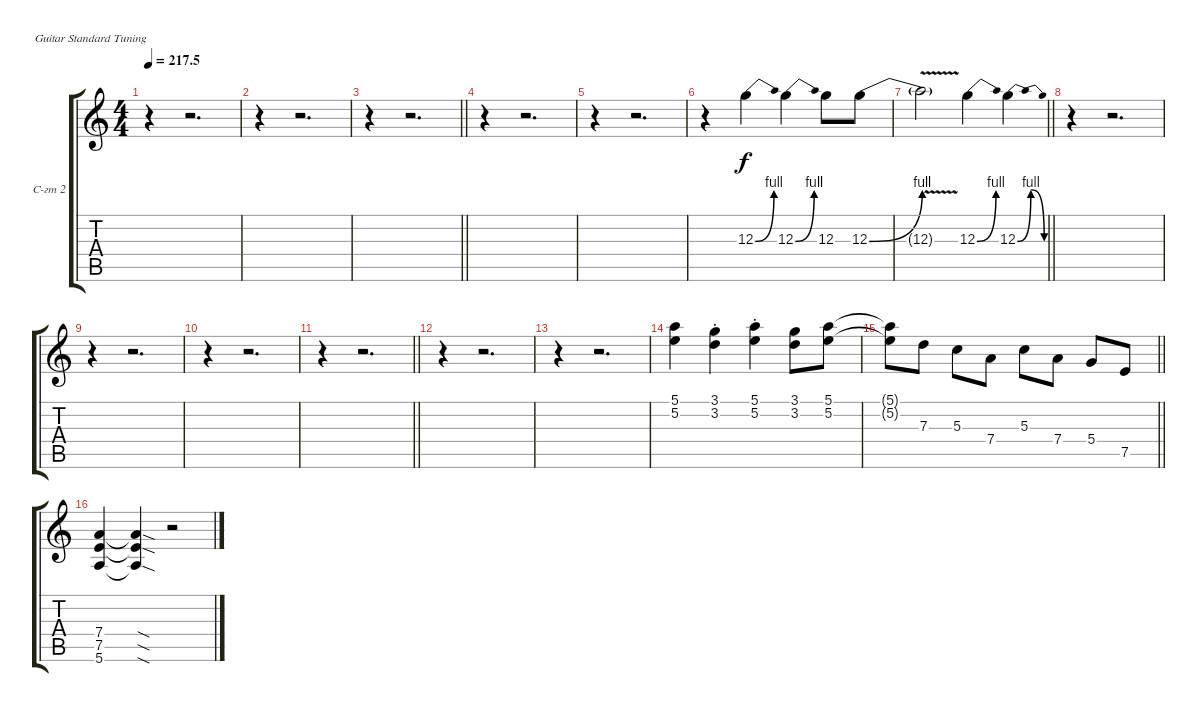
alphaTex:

\bracketExtendMode groupsimilarinstruments
\firstSystemTrackNameOrientation horizontal
\otherSystemsTrackNameOrientation horizontal
\track ("Гитара II" "С-гт 2") {instrument distortionguitar}
\staff {score tabs}
\tuning (E4 B3 G3 D3 A2 E2)
\ts (4 4)
\tempo
217.5
\accidentals auto
\clef g2
\ottava regular
\simile none
\ks c
r.4{dy f} r.2{d} |
r.4 r.2{d} |
\barLineRight lightlight
r.4 r.2{d} |
r.4 r.2{d} |
r.4 r.2{d} |
r.4 12.3{be (bend 0 0 30 4)}.4 12.3{be (bend 0 0 15 4)}.4 12.3.8 12.3{be (bend 0 0 29.4 4)}.8 |
\barLineRight lightlight
12.3{v t}.2 12.3{be (bend 0 0 15 4)}.4 12.3{be (bendrelease 0 0 3.5999999999999996 4 4.2 4 60 0)}.4 |
r.4 r.2{d} |
r.4 r.2{d} |
r.4 r.2{d} |
\barLineRight lightlight
r.4 r.2{d} |
r.4 r.2{d} |
r.4 r.2{d} |
(5.1 5.2).4 (3.1{st} 3.2{st}).4 (5.1{st} 5.2{st}).4 (3.1 3.2).8 (5.1 5.2).8 |
\barLineRight lightlight
(5.1{t} 5.2{t}).8 7.3.8 5.3.8 7.4.8 5.3.8 7.4.8 5.4.8 7.5.8 |
(7.4 7.5 5.6).4 (7.4{sod t} 7.5{sod t} 5.6{sod t}).4 r.2
